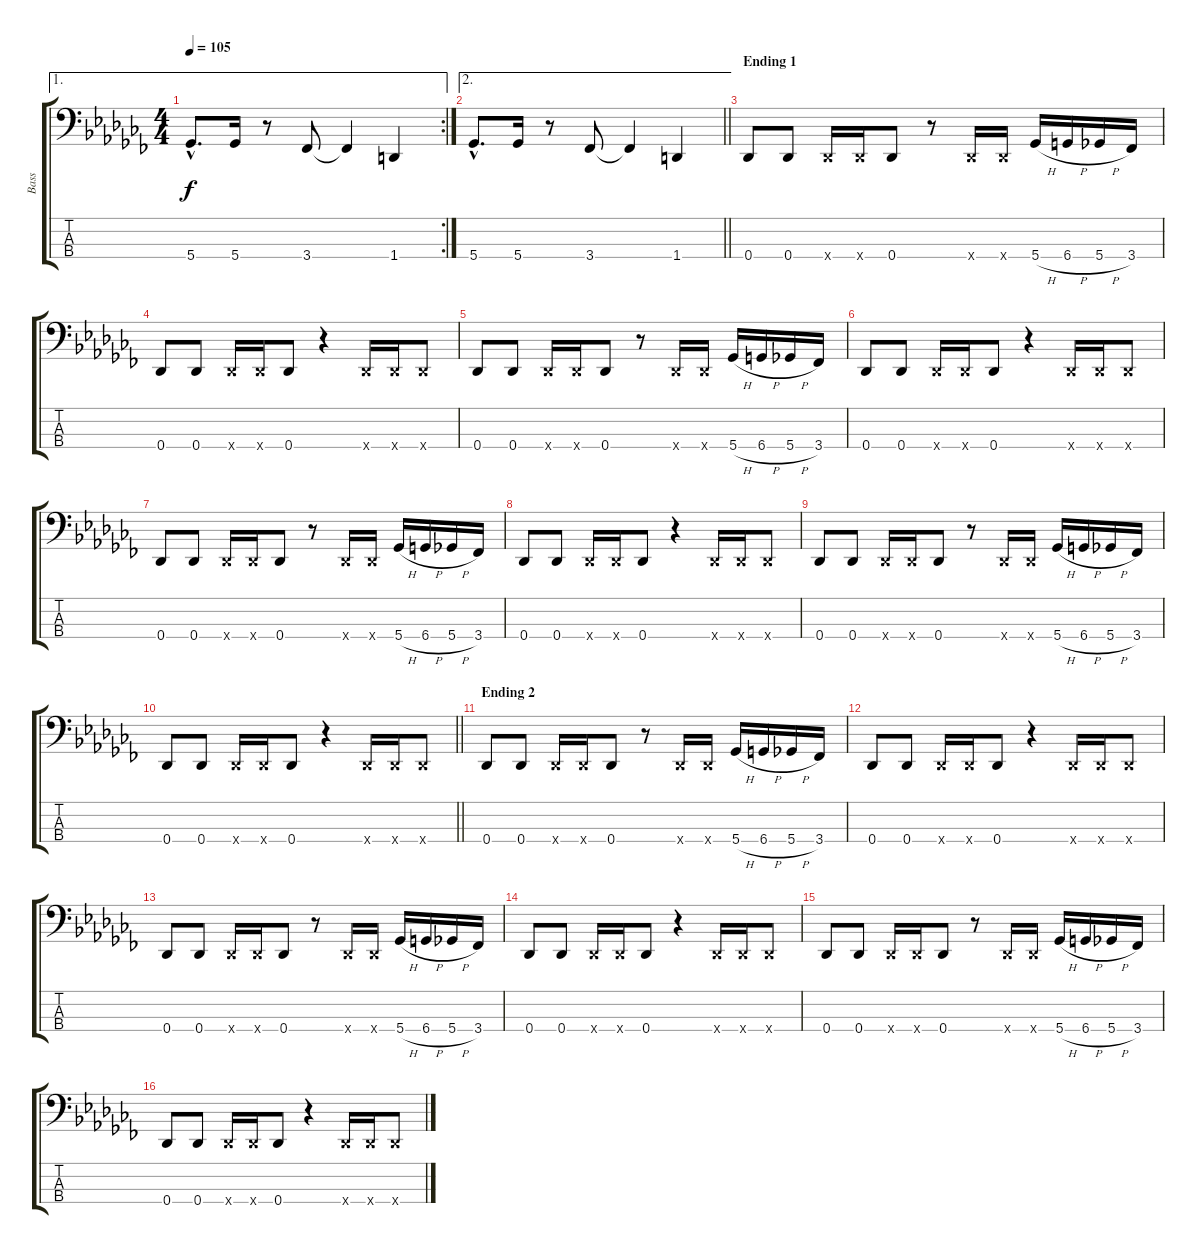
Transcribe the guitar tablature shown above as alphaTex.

\track ("Bass" "Bass") {instrument electricbasspick}
\staff {score tabs}
\tuning (Gb2 Db2 Ab1 Db1) {hide}
\ae 1
\rc 2
\ts (4 4)
\tempo 105
\clef f4
\ks abminor
5.4{hac}.8{d dy f} 5.4.16 r.8 3.4.8 3.4{t}.4 1.4.4 |
\ae 2
\barLineRight lightlight
5.4{hac}.8{d} 5.4.16 r.8 3.4.8 3.4{t}.4 1.4.4 |
\section ("" "Ending 1")
0.4.8 0.4.8 0.4{x}.16 0.4{x}.16 0.4.8 r.8 0.4{x}.16 0.4{x}.16 5.4{h}.16 6.4{h}.16 5.4{h}.16 3.4.16 |
0.4.8 0.4.8 0.4{x}.16 0.4{x}.16 0.4.8 r.4 0.4{x}.16 0.4{x}.16 0.4{x}.8 |
0.4.8 0.4.8 0.4{x}.16 0.4{x}.16 0.4.8 r.8 0.4{x}.16 0.4{x}.16 5.4{h}.16 6.4{h}.16 5.4{h}.16 3.4.16 |
0.4.8 0.4.8 0.4{x}.16 0.4{x}.16 0.4.8 r.4 0.4{x}.16 0.4{x}.16 0.4{x}.8 |
0.4.8 0.4.8 0.4{x}.16 0.4{x}.16 0.4.8 r.8 0.4{x}.16 0.4{x}.16 5.4{h}.16 6.4{h}.16 5.4{h}.16 3.4.16 |
0.4.8 0.4.8 0.4{x}.16 0.4{x}.16 0.4.8 r.4 0.4{x}.16 0.4{x}.16 0.4{x}.8 |
0.4.8 0.4.8 0.4{x}.16 0.4{x}.16 0.4.8 r.8 0.4{x}.16 0.4{x}.16 5.4{h}.16 6.4{h}.16 5.4{h}.16 3.4.16 |
\barLineRight lightlight
0.4.8 0.4.8 0.4{x}.16 0.4{x}.16 0.4.8 r.4 0.4{x}.16 0.4{x}.16 0.4{x}.8 |
\section ("" "Ending 2")
0.4.8 0.4.8 0.4{x}.16 0.4{x}.16 0.4.8 r.8 0.4{x}.16 0.4{x}.16 5.4{h}.16 6.4{h}.16 5.4{h}.16 3.4.16 |
0.4.8 0.4.8 0.4{x}.16 0.4{x}.16 0.4.8 r.4 0.4{x}.16 0.4{x}.16 0.4{x}.8 |
0.4.8 0.4.8 0.4{x}.16 0.4{x}.16 0.4.8 r.8 0.4{x}.16 0.4{x}.16 5.4{h}.16 6.4{h}.16 5.4{h}.16 3.4.16 |
0.4.8 0.4.8 0.4{x}.16 0.4{x}.16 0.4.8 r.4 0.4{x}.16 0.4{x}.16 0.4{x}.8 |
0.4.8 0.4.8 0.4{x}.16 0.4{x}.16 0.4.8 r.8 0.4{x}.16 0.4{x}.16 5.4{h}.16 6.4{h}.16 5.4{h}.16 3.4.16 |
0.4.8 0.4.8 0.4{x}.16 0.4{x}.16 0.4.8 r.4 0.4{x}.16 0.4{x}.16 0.4{x}.8
